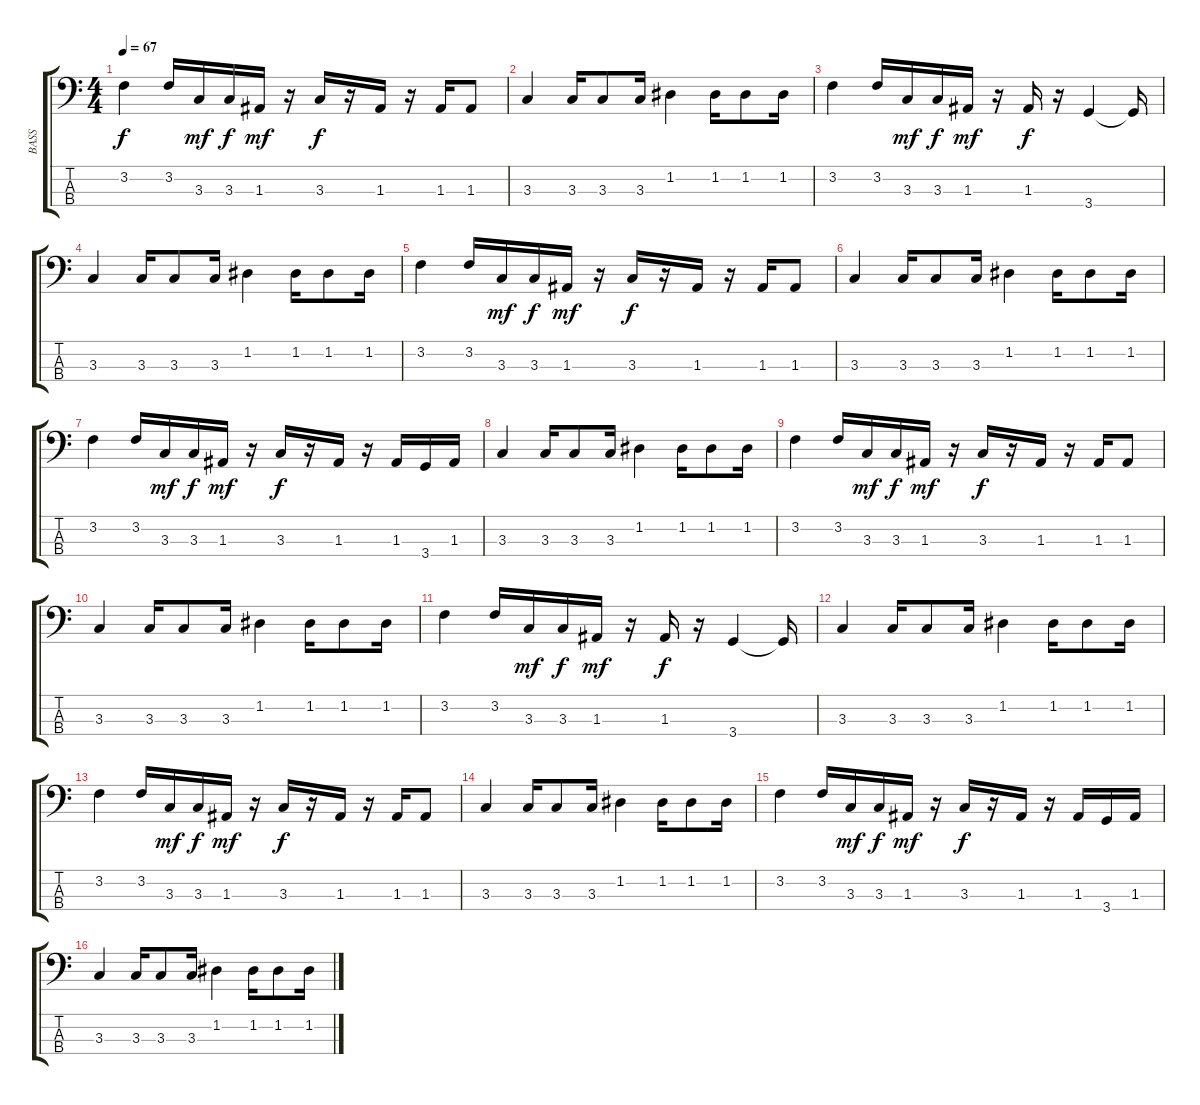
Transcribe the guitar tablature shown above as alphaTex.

\track ("BASS" "BASS") {instrument electricbassfinger}
\staff {score tabs}
\tuning (G2 D2 A1 E1) {hide}
\ts (4 4)
\tempo 67
\clef f4
\ks c
3.2.4{dy f} 3.2.16 3.3.16{dy mf} 3.3.16{dy f} 1.3.16{dy mf} r.16 3.3.16{dy f} r.16 1.3.16 r.16 1.3.16 1.3.8 |
3.3.4 3.3.16 3.3.8 3.3.16 1.2.4 1.2.16 1.2.8 1.2.16 |
3.2.4 3.2.16 3.3.16{dy mf} 3.3.16{dy f} 1.3.16{dy mf} r.16 1.3.16{dy f} r.16 3.4.4 3.4{t}.16 |
3.3.4 3.3.16 3.3.8 3.3.16 1.2.4 1.2.16 1.2.8 1.2.16 |
3.2.4 3.2.16 3.3.16{dy mf} 3.3.16{dy f} 1.3.16{dy mf} r.16 3.3.16{dy f} r.16 1.3.16 r.16 1.3.16 1.3.8 |
3.3.4 3.3.16 3.3.8 3.3.16 1.2.4 1.2.16 1.2.8 1.2.16 |
3.2.4 3.2.16 3.3.16{dy mf} 3.3.16{dy f} 1.3.16{dy mf} r.16 3.3.16{dy f} r.16 1.3.16 r.16 1.3.16 3.4.16 1.3.16 |
3.3.4 3.3.16 3.3.8 3.3.16 1.2.4 1.2.16 1.2.8 1.2.16 |
3.2.4 3.2.16 3.3.16{dy mf} 3.3.16{dy f} 1.3.16{dy mf} r.16 3.3.16{dy f} r.16 1.3.16 r.16 1.3.16 1.3.8 |
3.3.4 3.3.16 3.3.8 3.3.16 1.2.4 1.2.16 1.2.8 1.2.16 |
3.2.4 3.2.16 3.3.16{dy mf} 3.3.16{dy f} 1.3.16{dy mf} r.16 1.3.16{dy f} r.16 3.4.4 3.4{t}.16 |
3.3.4 3.3.16 3.3.8 3.3.16 1.2.4 1.2.16 1.2.8 1.2.16 |
3.2.4 3.2.16 3.3.16{dy mf} 3.3.16{dy f} 1.3.16{dy mf} r.16 3.3.16{dy f} r.16 1.3.16 r.16 1.3.16 1.3.8 |
3.3.4 3.3.16 3.3.8 3.3.16 1.2.4 1.2.16 1.2.8 1.2.16 |
3.2.4 3.2.16 3.3.16{dy mf} 3.3.16{dy f} 1.3.16{dy mf} r.16 3.3.16{dy f} r.16 1.3.16 r.16 1.3.16 3.4.16 1.3.16 |
3.3.4 3.3.16 3.3.8 3.3.16 1.2.4 1.2.16 1.2.8 1.2.16
